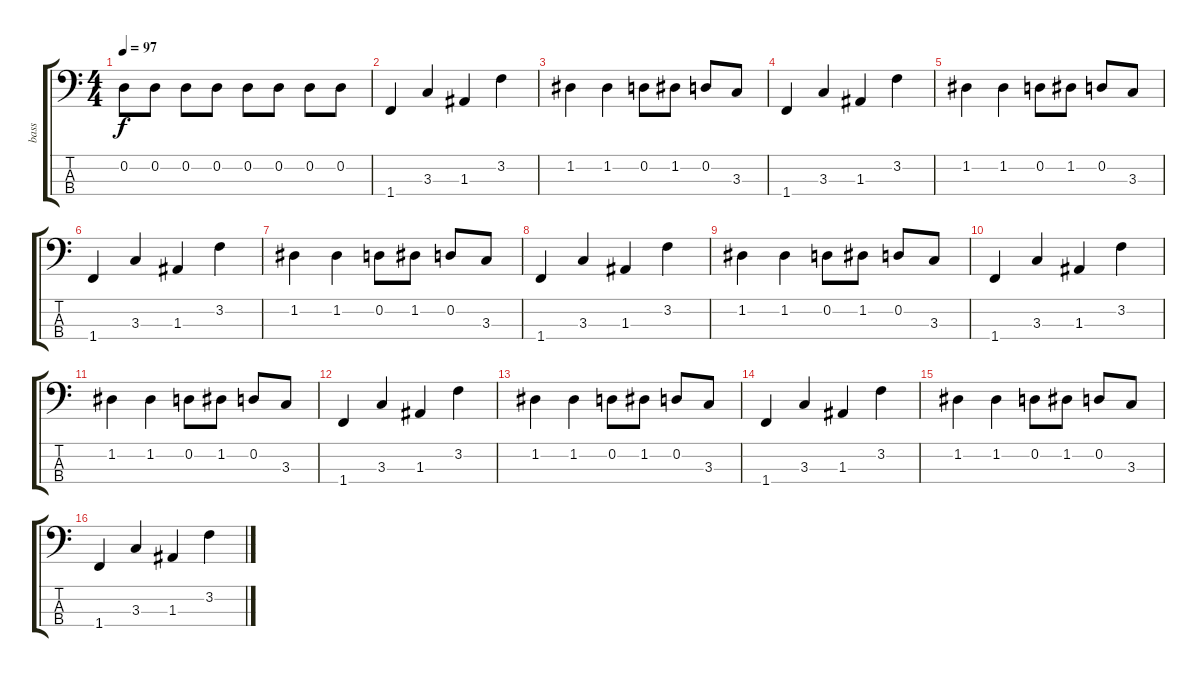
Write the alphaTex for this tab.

\track ("bass" "bass") {instrument electricbassfinger}
\staff {score tabs}
\tuning (G2 D2 A1 E1) {hide}
\ts (4 4)
\tempo 97
\clef f4
\ks c
0.2.8{dy f} 0.2.8 0.2.8 0.2.8 0.2.8 0.2.8 0.2.8 0.2.8 |
1.4.4 3.3.4 1.3.4 3.2.4 |
1.2.4 1.2.4 0.2.8 1.2.8 0.2.8 3.3.8 |
1.4.4 3.3.4 1.3.4 3.2.4 |
1.2.4 1.2.4 0.2.8 1.2.8 0.2.8 3.3.8 |
1.4.4 3.3.4 1.3.4 3.2.4 |
1.2.4 1.2.4 0.2.8 1.2.8 0.2.8 3.3.8 |
1.4.4 3.3.4 1.3.4 3.2.4 |
1.2.4 1.2.4 0.2.8 1.2.8 0.2.8 3.3.8 |
1.4.4 3.3.4 1.3.4 3.2.4 |
1.2.4 1.2.4 0.2.8 1.2.8 0.2.8 3.3.8 |
1.4.4 3.3.4 1.3.4 3.2.4 |
1.2.4 1.2.4 0.2.8 1.2.8 0.2.8 3.3.8 |
1.4.4 3.3.4 1.3.4 3.2.4 |
1.2.4 1.2.4 0.2.8 1.2.8 0.2.8 3.3.8 |
1.4.4 3.3.4 1.3.4 3.2.4
